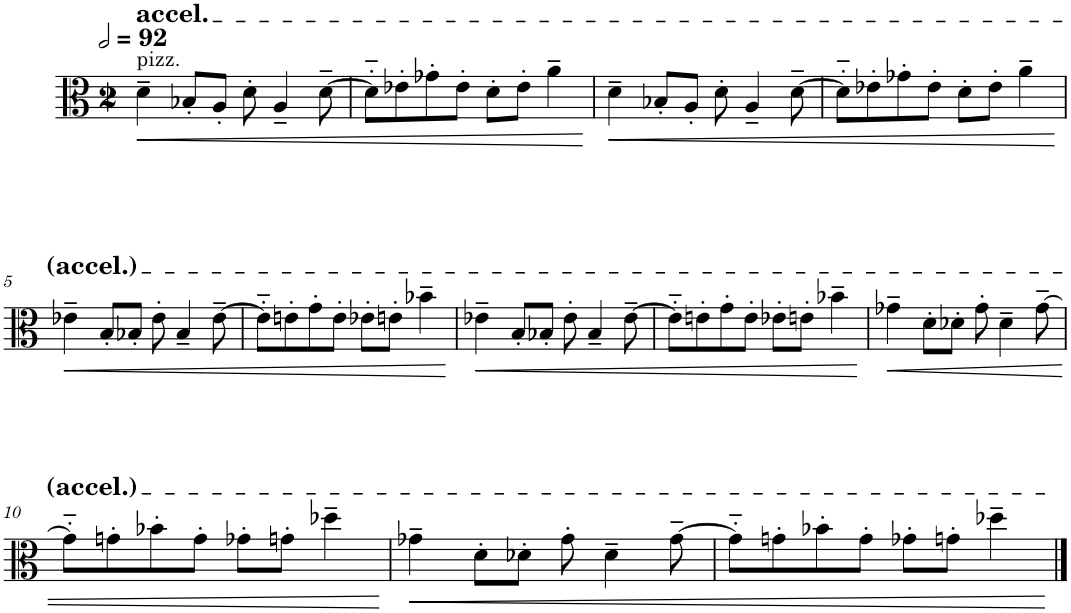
**kern	**dynam
*part1	*part1
*staff1	*staff1
*I"Viola	*
*I'Vla.	*
*clefC3	*
*k[]	*
*M2/2	*
*MM184	*
=1	=1
!LO:TX:a:t=pizz.	!
!LO:TX:a:t=accel.	!
!	!LO:HP:b
4d~\	<
8B-X'/L	.
8A'/J	.
8d'\	.
4A~/	.
[8d~\	.
=2	=2
8d'~\L]	.
8e-X'\	.
8g-X'\	.
8e-'\J	.
8d'\L	.
8e-'\J	.
4a~\	.
.	[
=3	=3
!	!LO:HP:b
4d~\	<
8B-X'/L	.
8A'/J	.
8d'\	.
4A~/	.
[8d~\	.
=4	=4
8d'~\L]	.
8e-X'\	.
8g-X'\	.
8e-'\J	.
8d'\L	.
8e-'\J	.
4a~\	.
.	[
!!LO:LB:g=z
=5	=5
!	!LO:HP:b
4e-X~\	<
8B'/L	.
8B-X'/J	.
8e-'\	.
4B-~/	.
[8e-~\	.
=6	=6
8e-'~\L]	.
8en'\	.
8g'\	.
8e'\J	.
8e-X'\L	.
8en'\J	.
4b-X~\	.
.	[
=7	=7
!	!LO:HP:b
4e-X~\	<
8B'/L	.
8B-X'/J	.
8e-'\	.
4B-~/	.
[8e-~\	.
=8	=8
8e-'~\L]	.
8en'\	.
8g'\	.
8e'\J	.
8e-X'\L	.
8en'\J	.
4b-X~\	.
.	[
=9	=9
!	!LO:HP:b
4g-X~\	<
8d'\L	.
8d-X'\J	.
8g-'\	.
4d-~\	.
[8g-~\	.
!!LO:LB:g=z
=10	=10
8g-'~\L]	.
8gn'\	.
8b-X'\	.
8g'\J	.
8g-X'\L	.
8gn'\J	.
4dd-X~\	.
.	[
=11	=11
!	!LO:HP:b
4g-X~\	<
8d'\L	.
8d-X'\J	.
8g-'\	.
4d-~\	.
[8g-~\	.
=12	=12
8g-'~\L]	.
8gn'\	.
8b-X'\	.
8g'\J	.
8g-X'\L	.
8gn'\J	.
4dd-X~\	.
.	[
==	==
*-	*-
